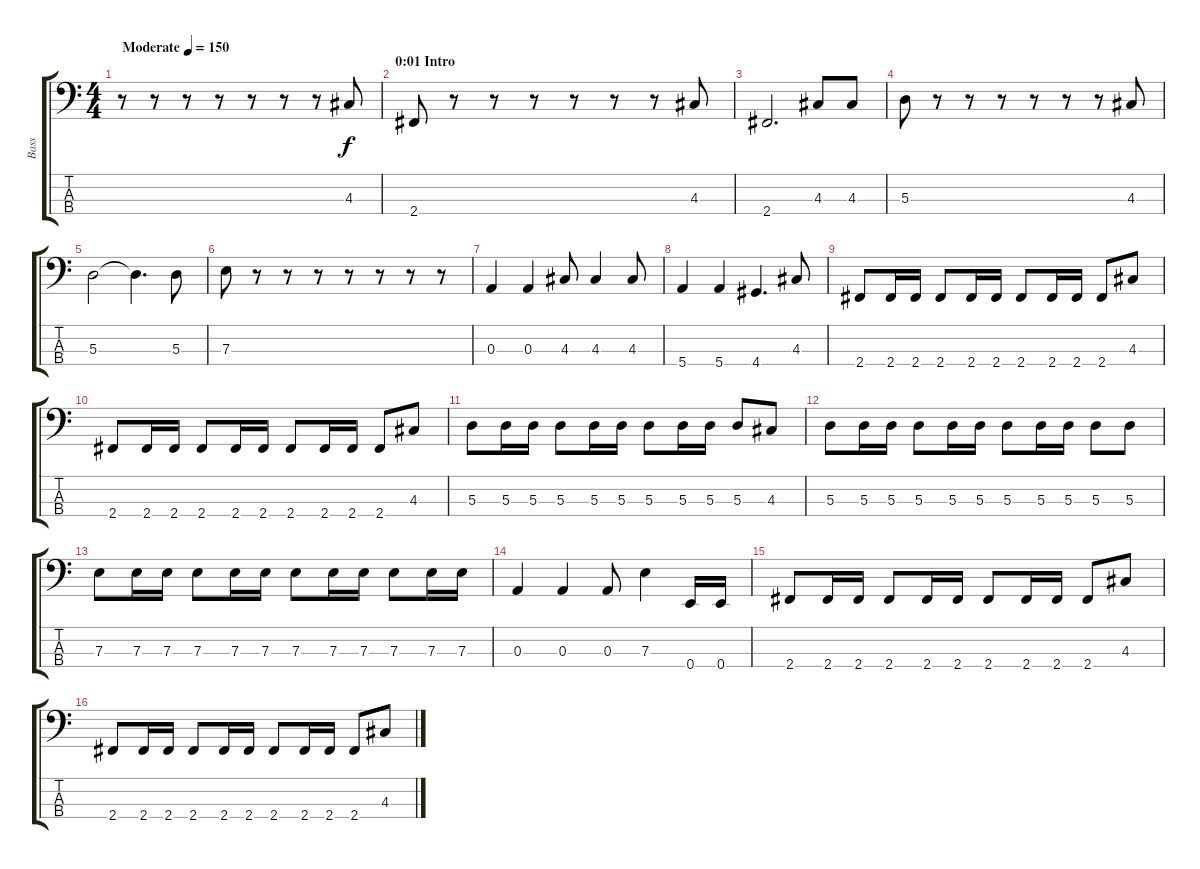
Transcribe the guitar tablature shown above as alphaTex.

\track ("Bass" "Bass") {instrument electricbassfinger}
\staff {score tabs}
\tuning (G2 D2 A1 E1) {hide}
\ts (4 4)
\tempo (150 "Moderate")
\clef f4
\ks c
r.8{dy f instrument electricbassfinger} r.8 r.8 r.8 r.8 r.8 r.8 4.3.8 |
\section ("" "0:01 Intro")
2.4.8 r.8 r.8 r.8 r.8 r.8 r.8 4.3.8 |
2.4.2{d} 4.3.8 4.3.8 |
5.3.8 r.8 r.8 r.8 r.8 r.8 r.8 4.3.8 |
5.3.2 5.3{t}.4{d} 5.3.8 |
7.3.8 r.8 r.8 r.8 r.8 r.8 r.8 r.8 |
0.3.4 0.3.4 4.3.8 4.3.4 4.3.8 |
5.4.4 5.4.4 4.4.4{d} 4.3.8 |
2.4.8 2.4.16 2.4.16 2.4.8 2.4.16 2.4.16 2.4.8 2.4.16 2.4.16 2.4.8 4.3.8 |
2.4.8 2.4.16 2.4.16 2.4.8 2.4.16 2.4.16 2.4.8 2.4.16 2.4.16 2.4.8 4.3.8 |
5.3.8 5.3.16 5.3.16 5.3.8 5.3.16 5.3.16 5.3.8 5.3.16 5.3.16 5.3.8 4.3.8 |
5.3.8 5.3.16 5.3.16 5.3.8 5.3.16 5.3.16 5.3.8 5.3.16 5.3.16 5.3.8 5.3.8 |
7.3.8 7.3.16 7.3.16 7.3.8 7.3.16 7.3.16 7.3.8 7.3.16 7.3.16 7.3.8 7.3.16 7.3.16 |
0.3.4 0.3.4 0.3.8 7.3.4 0.4.16 0.4.16 |
2.4.8 2.4.16 2.4.16 2.4.8 2.4.16 2.4.16 2.4.8 2.4.16 2.4.16 2.4.8 4.3.8 |
2.4.8 2.4.16 2.4.16 2.4.8 2.4.16 2.4.16 2.4.8 2.4.16 2.4.16 2.4.8 4.3.8
